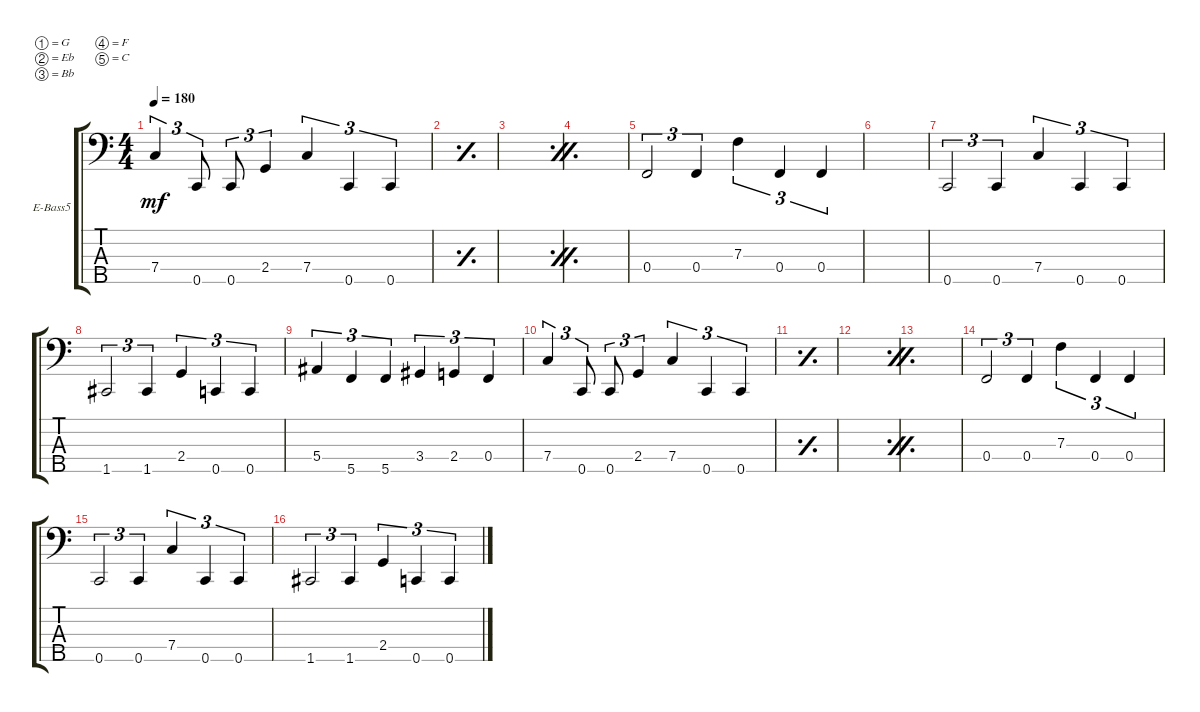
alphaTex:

\defaultSystemsLayout 4
\bracketExtendMode groupsimilarinstruments
\multiBarRest
\firstSystemTrackNameOrientation horizontal
\otherSystemsTrackNameOrientation horizontal
\track ("Electric Bass" "E-Bass5") {instrument electricbassfinger}
\staff {score tabs}
\tuning (G2 Eb2 Bb1 F1 C1)
\ts (4 4)
\tempo 180
\clef f4
\ks c
7.4.4{tu (3 2) dy mf} 0.5.8{tu (3 2)} 0.5.8{tu (3 2)} 2.4.4{tu (3 2)} 7.4.4{tu (3 2)} 0.5.4{tu (3 2)} 0.5.4{tu (3 2)} |
\simile simple
|
\simile firstofdouble
|
\simile secondofdouble
|
\simile none
0.4.2{tu (3 2)} 0.4.4{tu (3 2)} 7.3.4{tu (3 2)} 0.4.4{tu (3 2)} 0.4.4{tu (3 2)} |
|
0.5.2{tu (3 2)} 0.5.4{tu (3 2)} 7.4.4{tu (3 2)} 0.5.4{tu (3 2)} 0.5.4{tu (3 2)} |
1.5.2{tu (3 2)} 1.5.4{tu (3 2)} 2.4.4{tu (3 2)} 0.5.4{tu (3 2)} 0.5.4{tu (3 2)} |
5.4.4{tu (3 2)} 5.5.4{tu (3 2)} 5.5.4{tu (3 2)} 3.4.4{tu (3 2)} 2.4.4{tu (3 2)} 0.4.4{tu (3 2)} |
7.4.4{tu (3 2)} 0.5.8{tu (3 2)} 0.5.8{tu (3 2)} 2.4.4{tu (3 2)} 7.4.4{tu (3 2)} 0.5.4{tu (3 2)} 0.5.4{tu (3 2)} |
\simile simple
|
\simile firstofdouble
|
\simile secondofdouble
|
\simile none
0.4.2{tu (3 2)} 0.4.4{tu (3 2)} 7.3.4{tu (3 2)} 0.4.4{tu (3 2)} 0.4.4{tu (3 2)} |
0.5.2{tu (3 2)} 0.5.4{tu (3 2)} 7.4.4{tu (3 2)} 0.5.4{tu (3 2)} 0.5.4{tu (3 2)} |
1.5.2{tu (3 2)} 1.5.4{tu (3 2)} 2.4.4{tu (3 2)} 0.5.4{tu (3 2)} 0.5.4{tu (3 2)}
